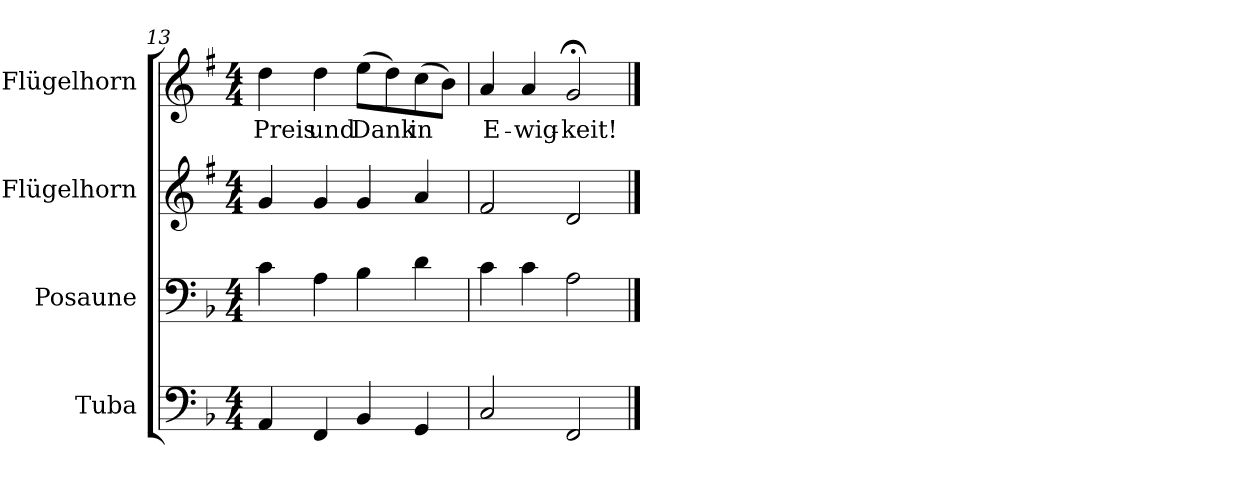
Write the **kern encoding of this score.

**kern	**kern	**kern	**kern	**text
*part4	*part3	*part2	*part1	*part1
*staff4	*staff3	*staff2	*staff1	*staff1
*I"Tuba	*I"Posaune	*I"Flügelhorn	*I"Flügelhorn	*
*I'Tuba	*I'Pos.	*I'Flhn.	*I'Flhn.	*
*clefF4	*clefF4	*clefG2	*clefG2	*
*	*	*ITrd1c2	*ITrd1c2	*
*k[b-]	*k[b-]	*k[b-]	*k[b-]	*
*F:	*F:	*F:	*F:	*
*M4/4	*M4/4	*M4/4	*M4/4	*
=13	=13	=13	=13	=13
!	!	!	!	!LO:LY:b:color=#000000
4AAi/	4ci\	4fi/	4cci\	Preis
!	!	!	!	!LO:LY:b:color=#000000
4FFi/	4Ai\	4fi/	4cci\	und
!	!	!	!	!LO:LY:b:color=#000000
4BB-i/	4B-i\	4fi/	(8ddi\L	Dank
.	.	.	8cci\)	.
!	!	!	!	!LO:LY:b:color=#000000
4GGi/	4di\	4gi/	(8b-i\	in
.	.	.	8ai\J)	.
=14	=14	=14	=14	=14
!	!	!	!	!LO:LY:b:color=#000000
2Ci/	4ci\	2ei/	4gi/	E-
!	!	!	!	!LO:LY:b:color=#000000
.	4ci\	.	4gi/	-wig-
!	!	!	!	!LO:LY:b:color=#000000
2FFi/	2Ai\	2ci/	2f;i/	-keit!
==	==	==	==	==
*-	*-	*-	*-	*-
